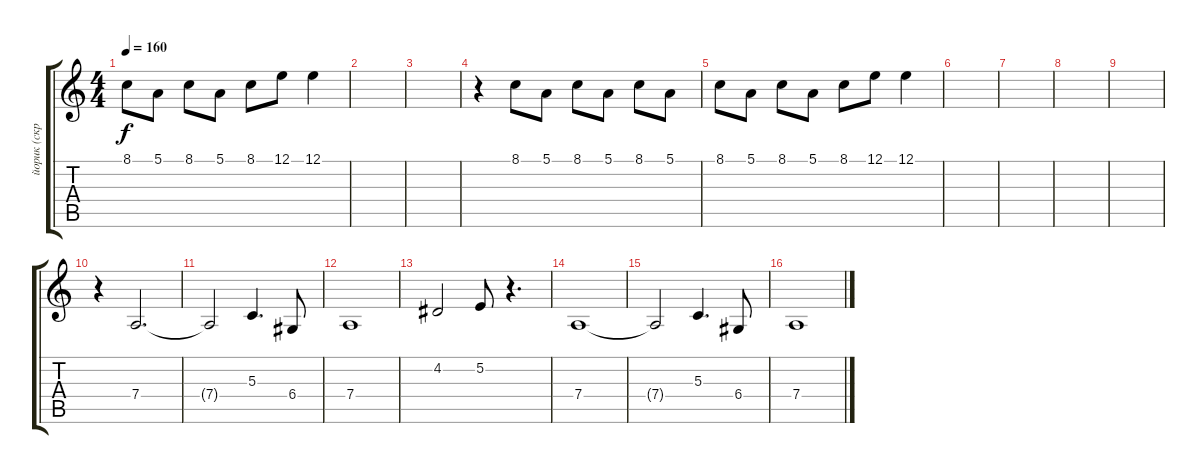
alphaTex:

\track ("йорик (скрипка)" "йорик (скр") {instrument violin}
\staff {score tabs}
\tuning (E4 B3 G3 D3 A2 E2) {hide}
\ts (4 4)
\tempo 160
\clef g2
\ks c
8.1.8{dy f} 5.1.8 8.1.8 5.1.8 8.1.8 12.1.8 12.1.4 |
|
|
r.4 8.1.8 5.1.8 8.1.8 5.1.8 8.1.8 5.1.8 |
8.1.8 5.1.8 8.1.8 5.1.8 8.1.8 12.1.8 12.1.4 |
|
|
|
|
r.4 7.4.2{d} |
7.4{t}.2 5.3.4{d} 6.4.8 |
7.4.1 |
4.2.2 5.2.8 r.4{d} |
7.4.1 |
7.4{t}.2 5.3.4{d} 6.4.8 |
7.4.1
